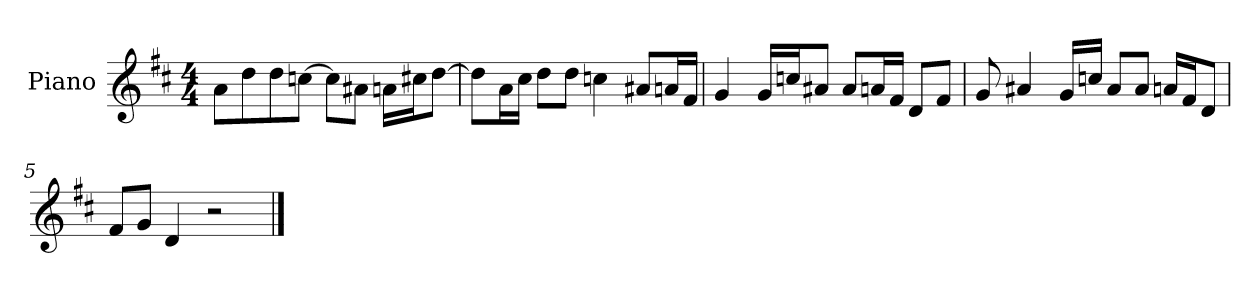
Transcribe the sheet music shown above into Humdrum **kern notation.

**kern
*part1
*staff1
*I"Piano
*I'P-no
*clefG2
*k[f#c#]
*M4/4
*MM90
=1
8a\L
8dd\
8dd\
[8ccn\J
8cc\L]
8a#X\J
16an\LL
16cc#X\J
[8dd\J
=2
8dd\L]
16a\L
16cc#\JJ
8dd\L
8dd\J
4ccn\
8a#X/L
16an/L
16f#/JJ
=3
4g/
16g/LL
16ccn/J
8a#X/J
8a#/L
16an/L
16f#/JJ
8d/L
8f#/J
!!LO:LB:g=z
=4
8g/
4a#X/
16g/LL
16ccn/JJ
8a#/L
8a#/J
16an/LL
16f#/J
8d/J
=5
8f#/L
8g/J
4d/
2r
==
*-
